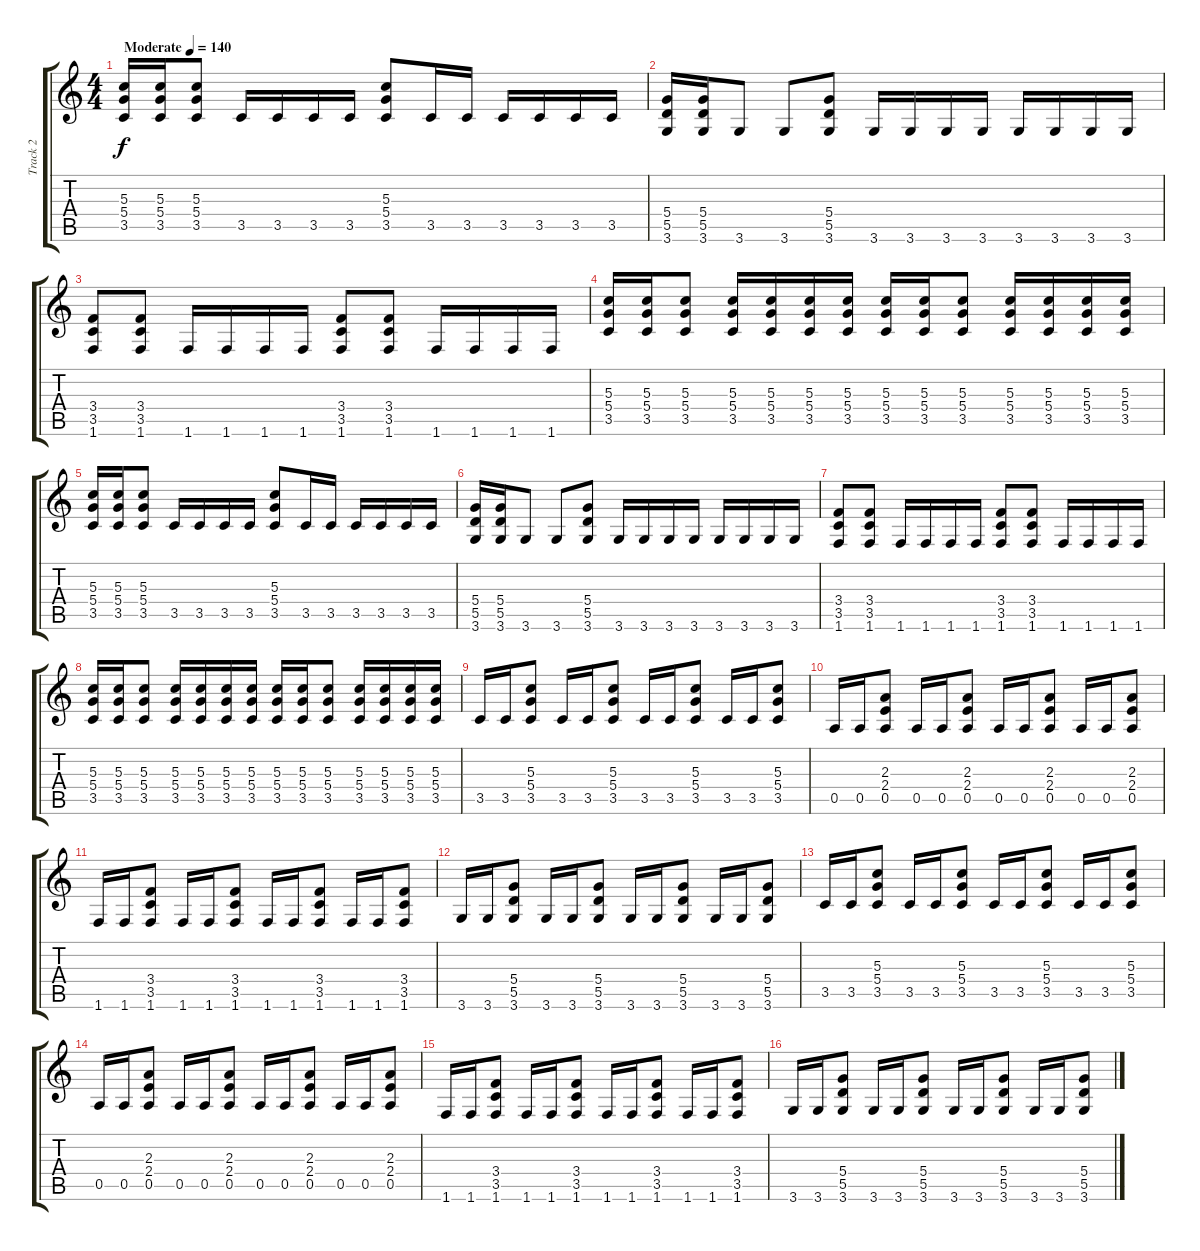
\track ("Track 2" "Track 2") {instrument distortionguitar}
\staff {score tabs}
\tuning (E4 B3 G3 D3 A2 E2) {hide}
\ts (4 4)
\tempo (140 "Moderate")
\clef g2
\ks c
(5.3 5.4 3.5).16{dy f instrument distortionguitar} (5.3 5.4 3.5).16 (5.3 5.4 3.5).8 3.5.16 3.5.16 3.5.16 3.5.16 (5.3 5.4 3.5).8 3.5.16 3.5.16 3.5.16 3.5.16 3.5.16 3.5.16 |
(5.4 5.5 3.6).16 (5.4 5.5 3.6).16 3.6.8 3.6.8 (5.4 5.5 3.6).8 3.6.16 3.6.16 3.6.16 3.6.16 3.6.16 3.6.16 3.6.16 3.6.16 |
(3.4 3.5 1.6).8 (3.4 3.5 1.6).8 1.6.16 1.6.16 1.6.16 1.6.16 (3.4 3.5 1.6).8 (3.4 3.5 1.6).8 1.6.16 1.6.16 1.6.16 1.6.16 |
(5.3 5.4 3.5).16 (5.3 5.4 3.5).16 (5.3 5.4 3.5).8 (5.3 5.4 3.5).16 (5.3 5.4 3.5).16 (5.3 5.4 3.5).16 (5.3 5.4 3.5).16 (5.3 5.4 3.5).16 (5.3 5.4 3.5).16 (5.3 5.4 3.5).8 (5.3 5.4 3.5).16 (5.3 5.4 3.5).16 (5.3 5.4 3.5).16 (5.3 5.4 3.5).16 |
(5.3 5.4 3.5).16 (5.3 5.4 3.5).16 (5.3 5.4 3.5).8 3.5.16 3.5.16 3.5.16 3.5.16 (5.3 5.4 3.5).8 3.5.16 3.5.16 3.5.16 3.5.16 3.5.16 3.5.16 |
(5.4 5.5 3.6).16 (5.4 5.5 3.6).16 3.6.8 3.6.8 (5.4 5.5 3.6).8 3.6.16 3.6.16 3.6.16 3.6.16 3.6.16 3.6.16 3.6.16 3.6.16 |
(3.4 3.5 1.6).8 (3.4 3.5 1.6).8 1.6.16 1.6.16 1.6.16 1.6.16 (3.4 3.5 1.6).8 (3.4 3.5 1.6).8 1.6.16 1.6.16 1.6.16 1.6.16 |
(5.3 5.4 3.5).16 (5.3 5.4 3.5).16 (5.3 5.4 3.5).8 (5.3 5.4 3.5).16 (5.3 5.4 3.5).16 (5.3 5.4 3.5).16 (5.3 5.4 3.5).16 (5.3 5.4 3.5).16 (5.3 5.4 3.5).16 (5.3 5.4 3.5).8 (5.3 5.4 3.5).16 (5.3 5.4 3.5).16 (5.3 5.4 3.5).16 (5.3 5.4 3.5).16 |
3.5.16 3.5.16 (5.3 5.4 3.5).8 3.5.16 3.5.16 (5.3 5.4 3.5).8 3.5.16 3.5.16 (5.3 5.4 3.5).8 3.5.16 3.5.16 (5.3 5.4 3.5).8 |
0.5.16 0.5.16 (2.3 2.4 0.5).8 0.5.16 0.5.16 (2.3 2.4 0.5).8 0.5.16 0.5.16 (2.3 2.4 0.5).8 0.5.16 0.5.16 (2.3 2.4 0.5).8 |
1.6.16 1.6.16 (3.4 3.5 1.6).8 1.6.16 1.6.16 (3.4 3.5 1.6).8 1.6.16 1.6.16 (3.4 3.5 1.6).8 1.6.16 1.6.16 (3.4 3.5 1.6).8 |
3.6.16 3.6.16 (5.4 5.5 3.6).8 3.6.16 3.6.16 (5.4 5.5 3.6).8 3.6.16 3.6.16 (5.4 5.5 3.6).8 3.6.16 3.6.16 (5.4 5.5 3.6).8 |
3.5.16 3.5.16 (5.3 5.4 3.5).8 3.5.16 3.5.16 (5.3 5.4 3.5).8 3.5.16 3.5.16 (5.3 5.4 3.5).8 3.5.16 3.5.16 (5.3 5.4 3.5).8 |
0.5.16 0.5.16 (2.3 2.4 0.5).8 0.5.16 0.5.16 (2.3 2.4 0.5).8 0.5.16 0.5.16 (2.3 2.4 0.5).8 0.5.16 0.5.16 (2.3 2.4 0.5).8 |
1.6.16 1.6.16 (3.4 3.5 1.6).8 1.6.16 1.6.16 (3.4 3.5 1.6).8 1.6.16 1.6.16 (3.4 3.5 1.6).8 1.6.16 1.6.16 (3.4 3.5 1.6).8 |
3.6.16 3.6.16 (5.4 5.5 3.6).8 3.6.16 3.6.16 (5.4 5.5 3.6).8 3.6.16 3.6.16 (5.4 5.5 3.6).8 3.6.16 3.6.16 (5.4 5.5 3.6).8
